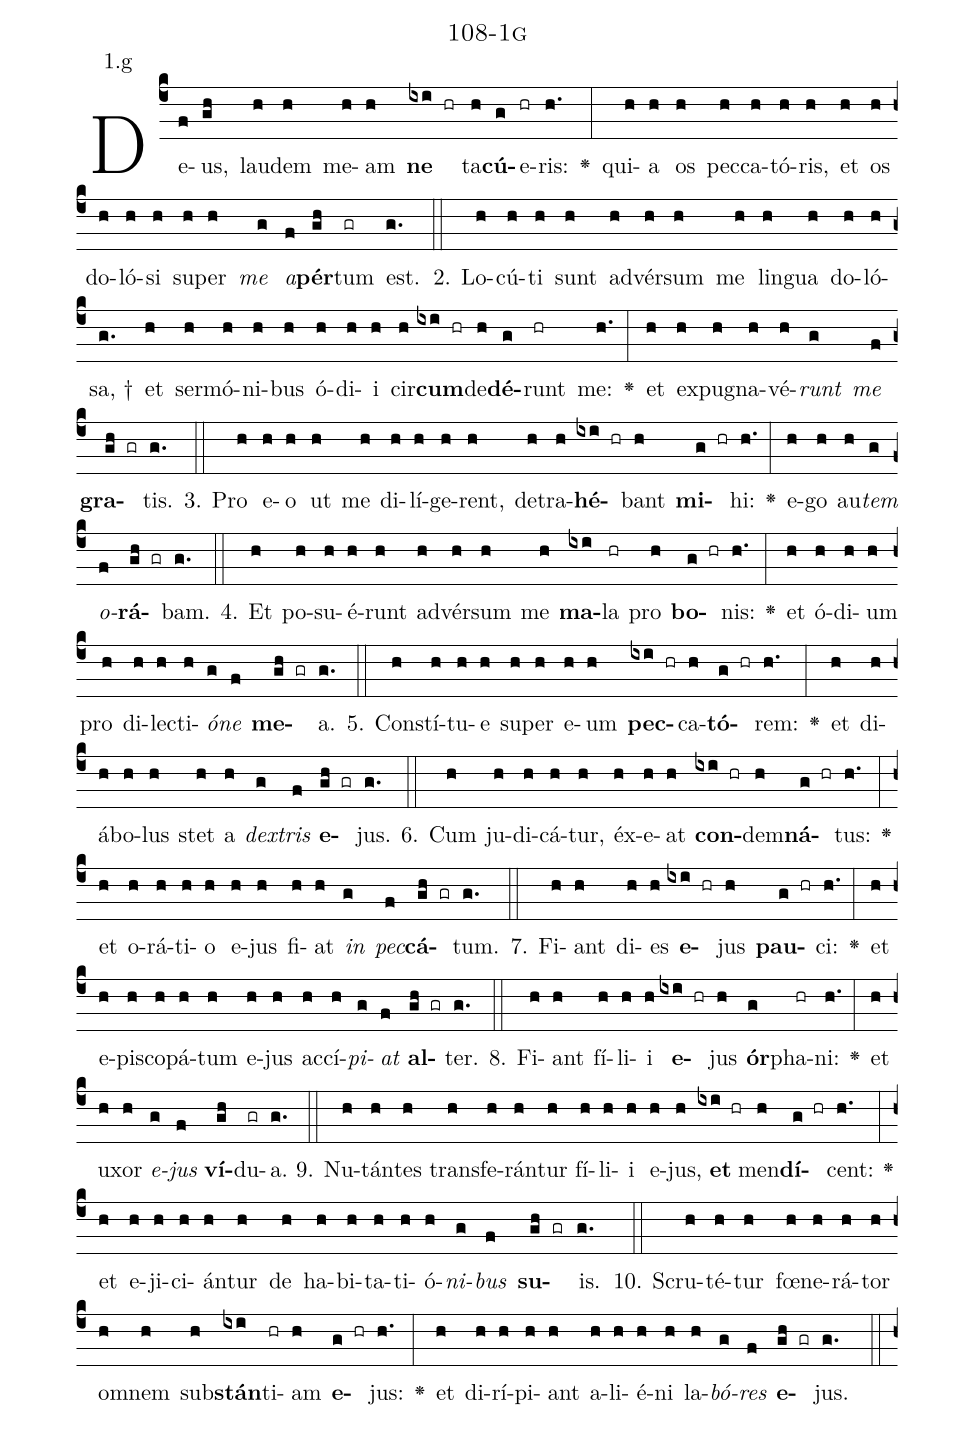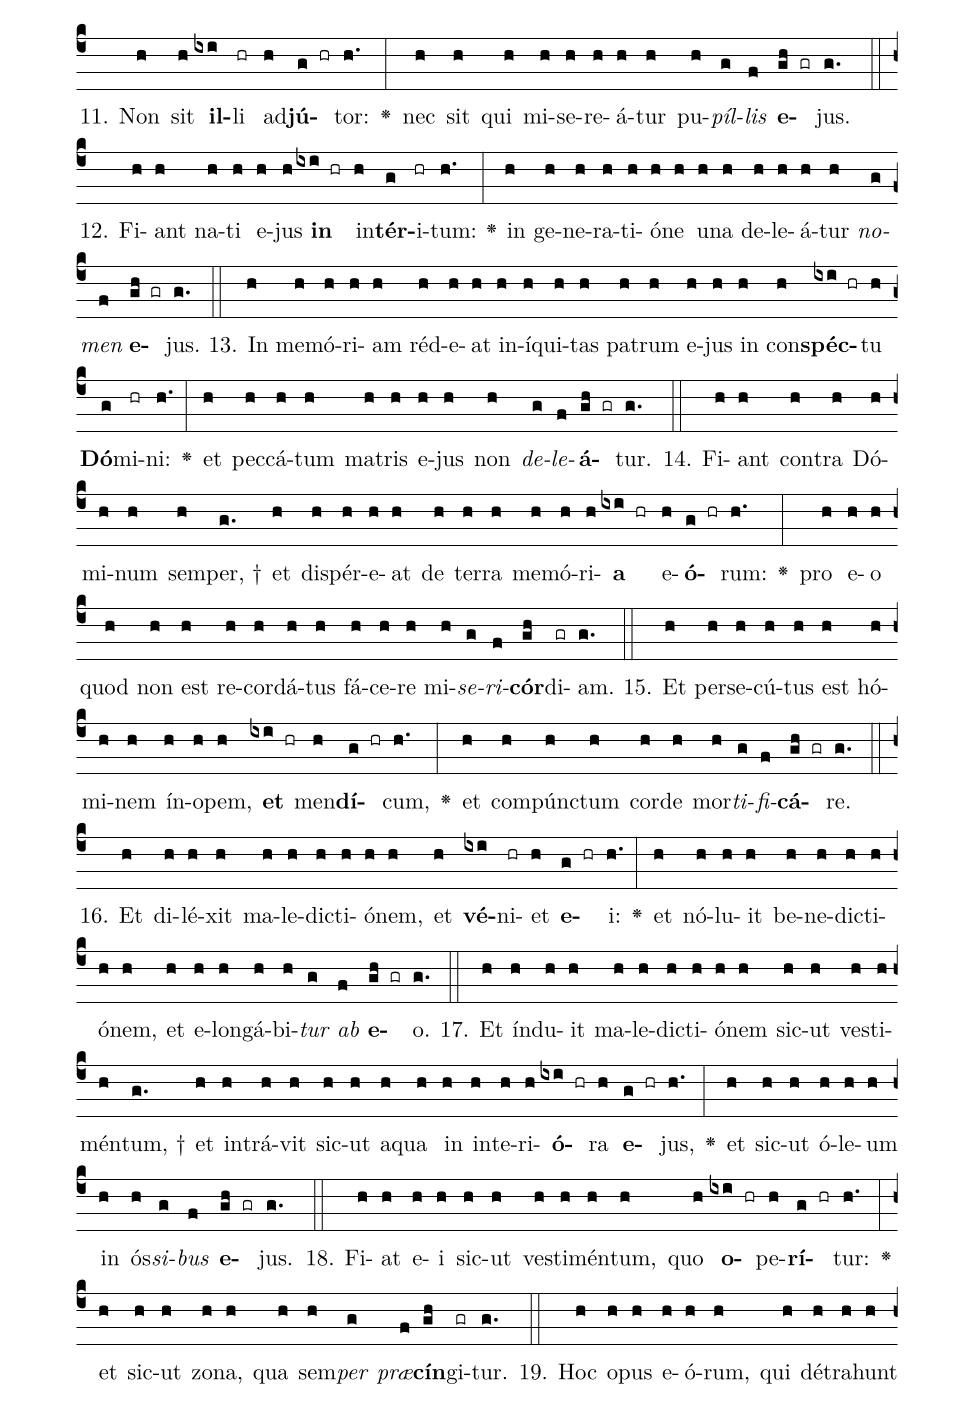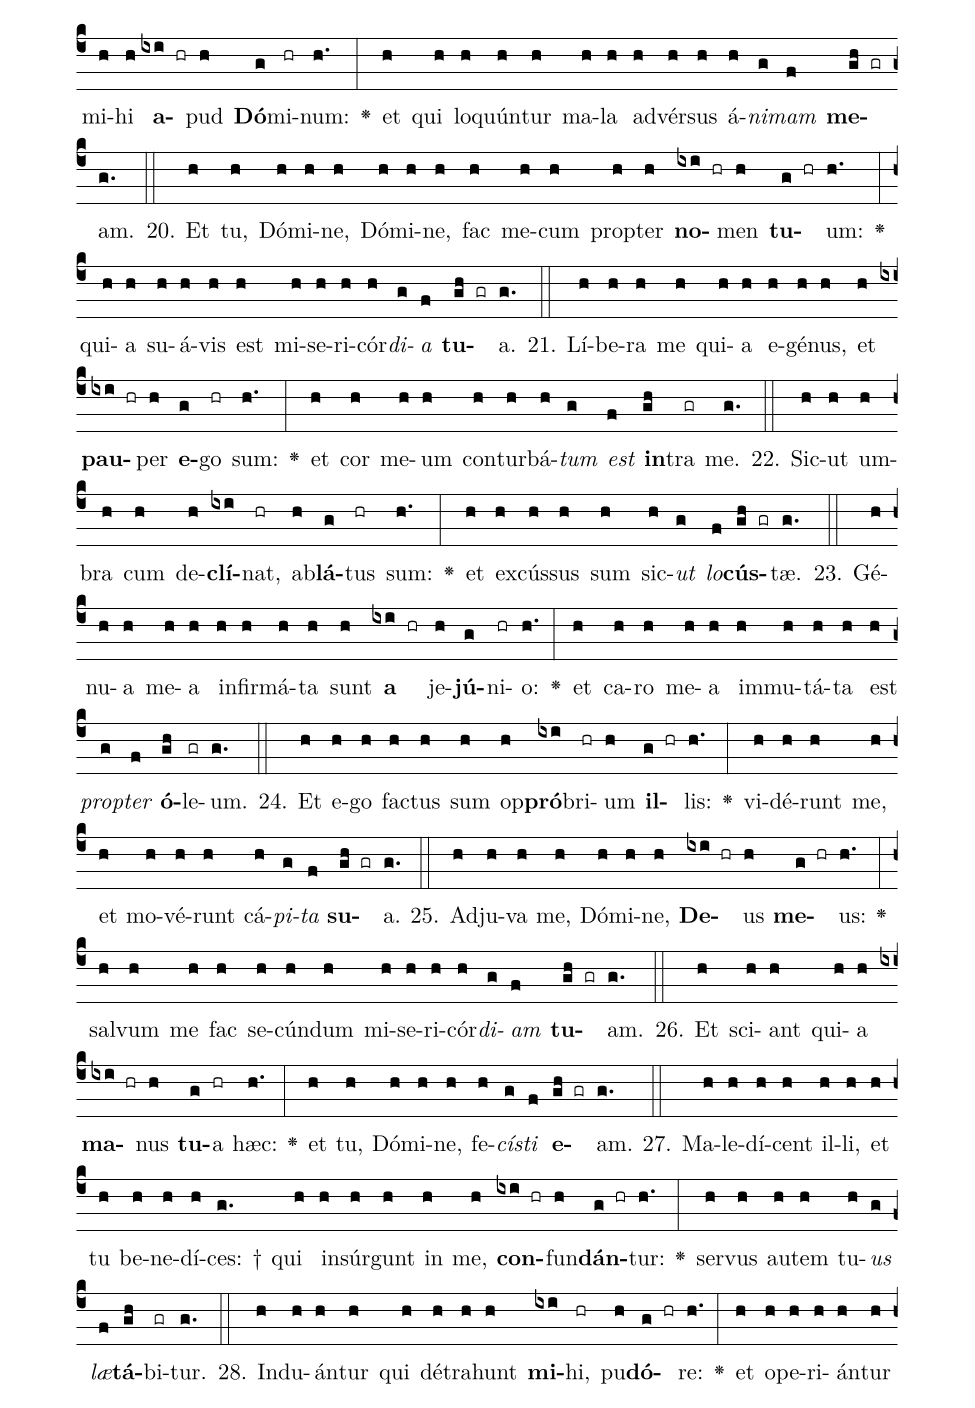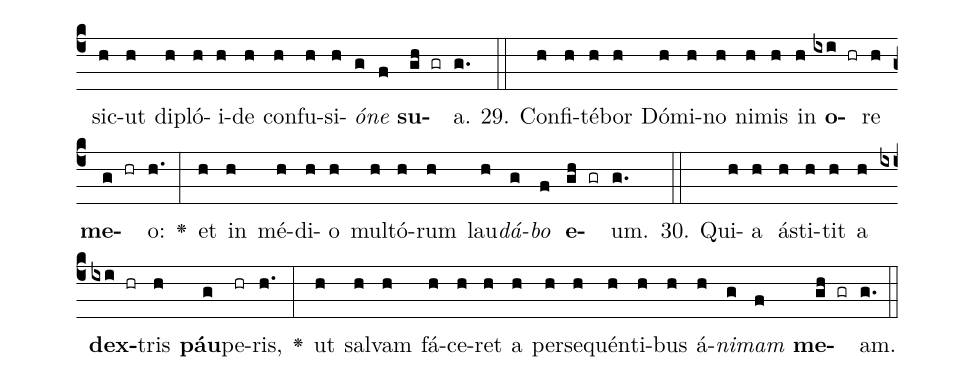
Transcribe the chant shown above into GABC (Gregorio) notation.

name: 108-1g;
annotation: 1.g;
%%
(c4)De(f)us,(gh) lau(h)dem(h) me(h)am(h) <b>ne</b>(ixi hr) ta(h)<b>cú</b>(g)e(hr)ris:(h.) <v>\greheightstar</v>(:) qui(h)a(h) os(h) pec(h)ca(h)tó(h)ris,(h) et(h) os(h) do(h)ló(h)si(h) su(h)per(h) <i>me</i>(g) <i>a</i>(f)<b>pér</b>(gh)tum(gr) est.(g.) (::)
2. Lo(h)cú(h)ti(h) sunt(h) ad(h)vér(h)sum(h) me(h) lin(h)gua(h) do(h)ló(h)sa, †(g.) et(h) ser(h)mó(h)ni(h)bus(h) ó(h)di(h)i(h) cir(h)<b>cum</b>(ixi hr)de(h)<b>dé</b>(g)runt(hr) me:(h.) <v>\greheightstar</v>(:) et(h) ex(h)pu(h)gna(h)vé(h)<i>runt</i>(g) <i>me</i>(f) <b>gra</b>(gh gr)tis.(g.) (::)
3. Pro(h) e(h)o(h) ut(h) me(h) di(h)lí(h)ge(h)rent,(h) de(h)tra(h)<b>hé</b>(ixi hr)bant(h) <b>mi</b>(g hr)hi:(h.) <v>\greheightstar</v>(:) e(h)go(h) au(h)<i>tem</i>(g) <i>o</i>(f)<b>rá</b>(gh gr)bam.(g.) (::)
4. Et(h) po(h)su(h)é(h)runt(h) ad(h)vér(h)sum(h) me(h) <b>ma</b>(ixi)la(hr) pro(h) <b>bo</b>(g hr)nis:(h.) <v>\greheightstar</v>(:) et(h) ó(h)di(h)um(h) pro(h) di(h)lec(h)ti(h)<i>ó</i>(g)<i>ne</i>(f) <b>me</b>(gh gr)a.(g.) (::)
5. Con(h)stí(h)tu(h)e(h) su(h)per(h) e(h)um(h) <b>pec</b>(ixi hr)ca(h)<b>tó</b>(g hr)rem:(h.) <v>\greheightstar</v>(:) et(h) di(h)á(h)bo(h)lus(h) stet(h) a(h) <i>dex</i>(g)<i>tris</i>(f) <b>e</b>(gh gr)jus.(g.) (::)
6. Cum(h) ju(h)di(h)cá(h)tur,(h) éx(h)e(h)at(h) <b>con</b>(ixi hr)dem(h)<b>ná</b>(g hr)tus:(h.) <v>\greheightstar</v>(:) et(h) o(h)rá(h)ti(h)o(h) e(h)jus(h) fi(h)at(h) <i>in</i>(g) <i>pec</i>(f)<b>cá</b>(gh gr)tum.(g.) (::)
7. Fi(h)ant(h) di(h)es(h) <b>e</b>(ixi hr)jus(h) <b>pau</b>(g hr)ci:(h.) <v>\greheightstar</v>(:) et(h) e(h)pis(h)co(h)pá(h)tum(h) e(h)jus(h) ac(h)cí(h)<i>pi</i>(g)<i>at</i>(f) <b>al</b>(gh gr)ter.(g.) (::)
8. Fi(h)ant(h) fí(h)li(h)i(h) <b>e</b>(ixi hr)jus(h) <b>ór</b>(g)pha(hr)ni:(h.) <v>\greheightstar</v>(:) et(h) u(h)xor(h) <i>e</i>(g)<i>jus</i>(f) <b>ví</b>(gh)du(gr)a.(g.) (::)
9. Nu(h)tán(h)tes(h) trans(h)fe(h)rán(h)tur(h) fí(h)li(h)i(h) e(h)jus,(h) <b>et</b>(ixi hr) men(h)<b>dí</b>(g hr)cent:(h.) <v>\greheightstar</v>(:) et(h) e(h)ji(h)ci(h)án(h)tur(h) de(h) ha(h)bi(h)ta(h)ti(h)ó(h)<i>ni</i>(g)<i>bus</i>(f) <b>su</b>(gh gr)is.(g.) (::)
10. Scru(h)té(h)tur(h) fœ(h)ne(h)rá(h)tor(h) om(h)nem(h) sub(h)<b>stán</b>(ixi)ti(hr)am(h) <b>e</b>(g hr)jus:(h.) <v>\greheightstar</v>(:) et(h) di(h)rí(h)pi(h)ant(h) a(h)li(h)é(h)ni(h) la(h)<i>bó</i>(g)<i>res</i>(f) <b>e</b>(gh gr)jus.(g.) (::)
11. Non(h) sit(h) <b>il</b>(ixi)li(hr) ad(h)<b>jú</b>(g hr)tor:(h.) <v>\greheightstar</v>(:) nec(h) sit(h) qui(h) mi(h)se(h)re(h)á(h)tur(h) pu(h)<i>píl</i>(g)<i>lis</i>(f) <b>e</b>(gh gr)jus.(g.) (::)
12. Fi(h)ant(h) na(h)ti(h) e(h)jus(h) <b>in</b>(ixi hr) in(h)<b>tér</b>(g)i(hr)tum:(h.) <v>\greheightstar</v>(:) in(h) ge(h)ne(h)ra(h)ti(h)ó(h)ne(h) u(h)na(h) de(h)le(h)á(h)tur(h) <i>no</i>(g)<i>men</i>(f) <b>e</b>(gh gr)jus.(g.) (::)
13. In(h) me(h)mó(h)ri(h)am(h) réd(h)e(h)at(h) in(h)í(h)qui(h)tas(h) pa(h)trum(h) e(h)jus(h) in(h) con(h)<b>spéc</b>(ixi hr)tu(h) <b>Dó</b>(g)mi(hr)ni:(h.) <v>\greheightstar</v>(:) et(h) pec(h)cá(h)tum(h) ma(h)tris(h) e(h)jus(h) non(h) <i>de</i>(g)<i>le</i>(f)<b>á</b>(gh gr)tur.(g.) (::)
14. Fi(h)ant(h) con(h)tra(h) Dó(h)mi(h)num(h) sem(h)per, †(g.) et(h) dis(h)pér(h)e(h)at(h) de(h) ter(h)ra(h) me(h)mó(h)ri(h)<b>a</b>(ixi hr) e(h)<b>ó</b>(g hr)rum:(h.) <v>\greheightstar</v>(:) pro(h) e(h)o(h) quod(h) non(h) est(h) re(h)cor(h)dá(h)tus(h) fá(h)ce(h)re(h) mi(h)<i>se</i>(g)<i>ri</i>(f)<b>cór</b>(gh)di(gr)am.(g.) (::)
15. Et(h) per(h)se(h)cú(h)tus(h) est(h) hó(h)mi(h)nem(h) ín(h)o(h)pem,(h) <b>et</b>(ixi hr) men(h)<b>dí</b>(g hr)cum,(h.) <v>\greheightstar</v>(:) et(h) com(h)púnc(h)tum(h) cor(h)de(h) mor(h)<i>ti</i>(g)<i>fi</i>(f)<b>cá</b>(gh gr)re.(g.) (::)
16. Et(h) di(h)lé(h)xit(h) ma(h)le(h)dic(h)ti(h)ó(h)nem,(h) et(h) <b>vé</b>(ixi)ni(hr)et(h) <b>e</b>(g hr)i:(h.) <v>\greheightstar</v>(:) et(h) nó(h)lu(h)it(h) be(h)ne(h)dic(h)ti(h)ó(h)nem,(h) et(h) e(h)lon(h)gá(h)bi(h)<i>tur</i>(g) <i>ab</i>(f) <b>e</b>(gh gr)o.(g.) (::)
17. Et(h) índ(h)u(h)it(h) ma(h)le(h)dic(h)ti(h)ó(h)nem(h) sic(h)ut(h) ves(h)ti(h)mén(h)tum, †(g.) et(h) in(h)trá(h)vit(h) sic(h)ut(h) a(h)qua(h) in(h) in(h)te(h)ri(h)<b>ó</b>(ixi hr)ra(h) <b>e</b>(g hr)jus,(h.) <v>\greheightstar</v>(:) et(h) sic(h)ut(h) ó(h)le(h)um(h) in(h) ós(h)<i>si</i>(g)<i>bus</i>(f) <b>e</b>(gh gr)jus.(g.) (::)
18. Fi(h)at(h) e(h)i(h) sic(h)ut(h) ves(h)ti(h)mén(h)tum,(h) quo(h) <b>o</b>(ixi hr)pe(h)<b>rí</b>(g hr)tur:(h.) <v>\greheightstar</v>(:) et(h) sic(h)ut(h) zo(h)na,(h) qua(h) sem(h)<i>per</i>(g) <i>præ</i>(f)<b>cín</b>(gh)gi(gr)tur.(g.) (::)
19. Hoc(h) o(h)pus(h) e(h)ó(h)rum,(h) qui(h) dé(h)tra(h)hunt(h) mi(h)hi(h) <b>a</b>(ixi hr)pud(h) <b>Dó</b>(g)mi(hr)num:(h.) <v>\greheightstar</v>(:) et(h) qui(h) lo(h)quún(h)tur(h) ma(h)la(h) ad(h)vér(h)sus(h) á(h)<i>ni</i>(g)<i>mam</i>(f) <b>me</b>(gh gr)am.(g.) (::)
20. Et(h) tu,(h) Dó(h)mi(h)ne,(h) Dó(h)mi(h)ne,(h) fac(h) me(h)cum(h) prop(h)ter(h) <b>no</b>(ixi hr)men(h) <b>tu</b>(g hr)um:(h.) <v>\greheightstar</v>(:) qui(h)a(h) su(h)á(h)vis(h) est(h) mi(h)se(h)ri(h)cór(h)<i>di</i>(g)<i>a</i>(f) <b>tu</b>(gh gr)a.(g.) (::)
21. Lí(h)be(h)ra(h) me(h) qui(h)a(h) e(h)gé(h)nus,(h) et(h) <b>pau</b>(ixi hr)per(h) <b>e</b>(g)go(hr) sum:(h.) <v>\greheightstar</v>(:) et(h) cor(h) me(h)um(h) con(h)tur(h)bá(h)<i>tum</i>(g) <i>est</i>(f) <b>in</b>(gh)tra(gr) me.(g.) (::)
22. Sic(h)ut(h) um(h)bra(h) cum(h) de(h)<b>clí</b>(ixi)nat,(hr) ab(h)<b>lá</b>(g)tus(hr) sum:(h.) <v>\greheightstar</v>(:) et(h) ex(h)cús(h)sus(h) sum(h) sic(h)<i>ut</i>(g) <i>lo</i>(f)<b>cús</b>(gh gr)tæ.(g.) (::)
23. Gé(h)nu(h)a(h) me(h)a(h) in(h)fir(h)má(h)ta(h) sunt(h) <b>a</b>(ixi hr) je(h)<b>jú</b>(g)ni(hr)o:(h.) <v>\greheightstar</v>(:) et(h) ca(h)ro(h) me(h)a(h) im(h)mu(h)tá(h)ta(h) est(h) <i>prop</i>(g)<i>ter</i>(f) <b>ó</b>(gh)le(gr)um.(g.) (::)
24. Et(h) e(h)go(h) fac(h)tus(h) sum(h) op(h)<b>pró</b>(ixi)bri(hr)um(h) <b>il</b>(g hr)lis:(h.) <v>\greheightstar</v>(:) vi(h)dé(h)runt(h) me,(h) et(h) mo(h)vé(h)runt(h) cá(h)<i>pi</i>(g)<i>ta</i>(f) <b>su</b>(gh gr)a.(g.) (::)
25. Ad(h)ju(h)va(h) me,(h) Dó(h)mi(h)ne,(h) <b>De</b>(ixi hr)us(h) <b>me</b>(g hr)us:(h.) <v>\greheightstar</v>(:) sal(h)vum(h) me(h) fac(h) se(h)cún(h)dum(h) mi(h)se(h)ri(h)cór(h)<i>di</i>(g)<i>am</i>(f) <b>tu</b>(gh gr)am.(g.) (::)
26. Et(h) sci(h)ant(h) qui(h)a(h) <b>ma</b>(ixi hr)nus(h) <b>tu</b>(g)a(hr) hæc:(h.) <v>\greheightstar</v>(:) et(h) tu,(h) Dó(h)mi(h)ne,(h) fe(h)<i>cís</i>(g)<i>ti</i>(f) <b>e</b>(gh gr)am.(g.) (::)
27. Ma(h)le(h)dí(h)cent(h) il(h)li,(h) et(h) tu(h) be(h)ne(h)dí(h)ces: †(g.) qui(h) in(h)súr(h)gunt(h) in(h) me,(h) <b>con</b>(ixi hr)fun(h)<b>dán</b>(g hr)tur:(h.) <v>\greheightstar</v>(:) ser(h)vus(h) au(h)tem(h) tu(h)<i>us</i>(g) <i>læ</i>(f)<b>tá</b>(gh)bi(gr)tur.(g.) (::)
28. Ind(h)u(h)án(h)tur(h) qui(h) dé(h)tra(h)hunt(h) <b>mi</b>(ixi)hi,(hr) pu(h)<b>dó</b>(g hr)re:(h.) <v>\greheightstar</v>(:) et(h) o(h)pe(h)ri(h)án(h)tur(h) sic(h)ut(h) di(h)pló(h)i(h)de(h) con(h)fu(h)si(h)<i>ó</i>(g)<i>ne</i>(f) <b>su</b>(gh gr)a.(g.) (::)
29. Con(h)fi(h)té(h)bor(h) Dó(h)mi(h)no(h) ni(h)mis(h) in(h) <b>o</b>(ixi hr)re(h) <b>me</b>(g hr)o:(h.) <v>\greheightstar</v>(:) et(h) in(h) mé(h)di(h)o(h) mul(h)tó(h)rum(h) lau(h)<i>dá</i>(g)<i>bo</i>(f) <b>e</b>(gh gr)um.(g.) (::)
30. Qui(h)a(h) á(h)sti(h)tit(h) a(h) <b>dex</b>(ixi hr)tris(h) <b>páu</b>(g)pe(hr)ris,(h.) <v>\greheightstar</v>(:) ut(h) sal(h)vam(h) fá(h)ce(h)ret(h) a(h) per(h)se(h)quén(h)ti(h)bus(h) á(h)<i>ni</i>(g)<i>mam</i>(f) <b>me</b>(gh gr)am.(g.) (::)
